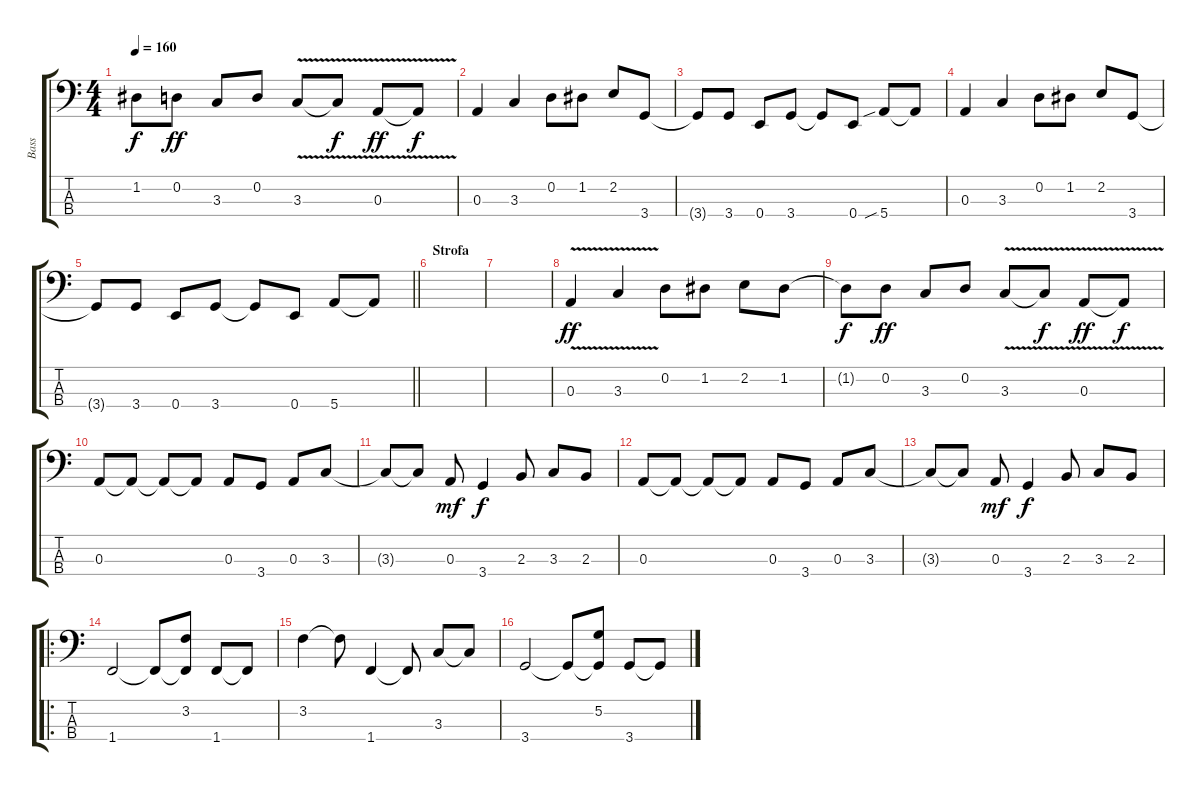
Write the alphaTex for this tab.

\track ("Bass" "Bass") {instrument fretlessbass}
\staff {score tabs}
\tuning (G2 D2 A1 E1) {hide}
\ts (4 4)
\tempo 160
\clef f4
\ks c
1.2{t}.8{dy f} 0.2.8{dy ff} 3.3.8 0.2.8 3.3{v}.8 3.3{t}.8{dy f} 0.3{v}.8{dy ff} 0.3{t}.8{dy f} |
0.3.4 3.3.4 0.2.8 1.2.8 2.2.8 3.4.8 |
3.4{t}.8 3.4.8 0.4.8 3.4.8 3.4{t}.8 0.4.8 5.4{sib}.8 5.4{t}.8 |
0.3.4 3.3.4 0.2.8 1.2.8 2.2.8 3.4.8 |
\barLineRight lightlight
3.4{t}.8 3.4.8 0.4.8 3.4.8 3.4{t}.8 0.4.8 5.4.8 5.4{t}.8 |
\section ("" "Strofa")
|
|
0.3{v}.4{dy ff} 3.3{v}.4 0.2.8 1.2.8 2.2.8 1.2.8 |
1.2{t}.8{dy f} 0.2.8{dy ff} 3.3.8 0.2.8 3.3{v}.8 3.3{t}.8{dy f} 0.3{v}.8{dy ff} 0.3{t}.8{dy f} |
0.3.8 0.3{t}.8 0.3{t}.8 0.3{t}.8 0.3.8 3.4.8 0.3.8 3.3.8 |
3.3{t}.8 3.3{t}.8 0.3.8{dy mf} 3.4.4{dy f} 2.3.8 3.3.8 2.3.8 |
0.3.8 0.3{t}.8 0.3{t}.8 0.3{t}.8 0.3.8 3.4.8 0.3.8 3.3.8 |
3.3{t}.8 3.3{t}.8 0.3.8{dy mf} 3.4.4{dy f} 2.3.8 3.3.8 2.3.8 |
\ro
1.4.2 1.4{t}.8 (3.2 1.4{t}).8 1.4.8 1.4{t}.8 |
3.2.4 3.2{t}.8 1.4.4 1.4{t}.8 3.3.8 3.3{t}.8 |
3.4.2 3.4{t}.8 (5.2 3.4{t}).8 3.4.8 3.4{t}.8
